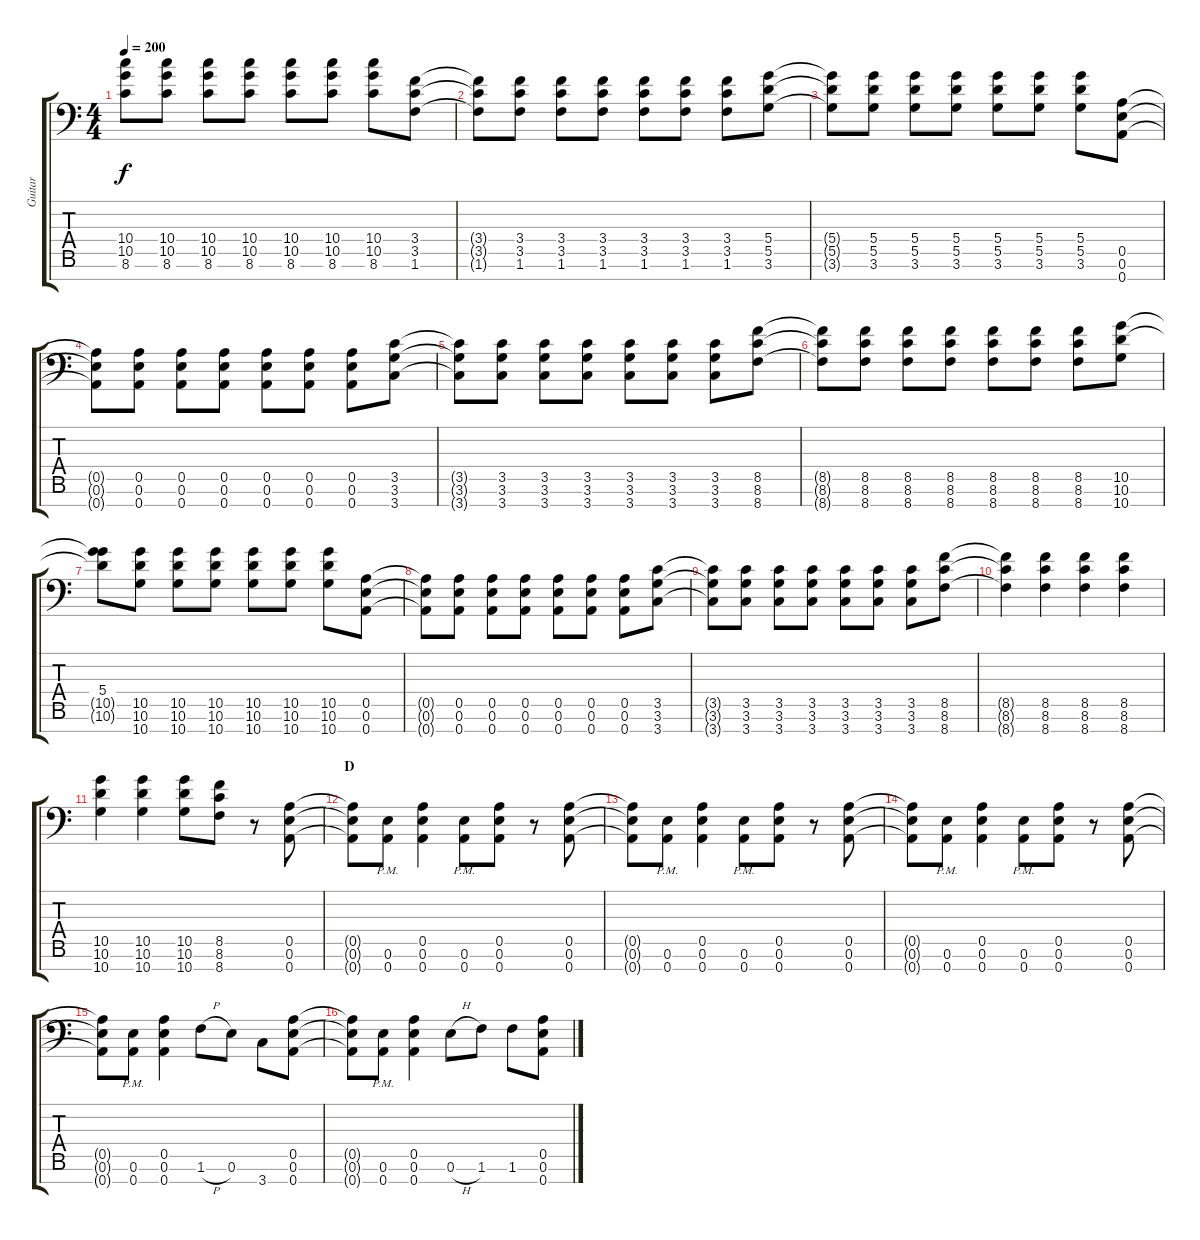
\track ("Guitar" "Guitar") {instrument distortionguitar}
\staff {score tabs}
\tuning (E4 B3 G3 D3 A2 E2 A1) {hide}
\ts (4 4)
\tempo 200
\clef f4
\ks c
(10.4{t} 10.5{t} 8.6{t}).8{dy f} (10.4 10.5 8.6).8 (10.4 10.5 8.6).8 (10.4 10.5 8.6).8 (10.4 10.5 8.6).8 (10.4 10.5 8.6).8 (10.4 10.5 8.6).8 (3.4 3.5 1.6).8 |
(3.4{t} 3.5{t} 1.6{t}).8 (3.4 3.5 1.6).8 (3.4 3.5 1.6).8 (3.4 3.5 1.6).8 (3.4 3.5 1.6).8 (3.4 3.5 1.6).8 (3.4 3.5 1.6).8 (5.4 5.5 3.6).8 |
(5.4{t} 5.5{t} 3.6{t}).8 (5.4 5.5 3.6).8 (5.4 5.5 3.6).8 (5.4 5.5 3.6).8 (5.4 5.5 3.6).8 (5.4 5.5 3.6).8 (5.4 5.5 3.6).8 (0.5 0.6 0.7).8 |
(0.5{t} 0.6{t} 0.7{t}).8 (0.5 0.6 0.7).8 (0.5 0.6 0.7).8 (0.5 0.6 0.7).8 (0.5 0.6 0.7).8 (0.5 0.6 0.7).8 (0.5 0.6 0.7).8 (3.5 3.6 3.7).8 |
(3.5{t} 3.6{t} 3.7{t}).8 (3.5 3.6 3.7).8 (3.5 3.6 3.7).8 (3.5 3.6 3.7).8 (3.5 3.6 3.7).8 (3.5 3.6 3.7).8 (3.5 3.6 3.7).8 (8.5 8.6 8.7).8 |
(8.5{t} 8.6{t} 8.7{t}).8 (8.5 8.6 8.7).8 (8.5 8.6 8.7).8 (8.5 8.6 8.7).8 (8.5 8.6 8.7).8 (8.5 8.6 8.7).8 (8.5 8.6 8.7).8 (10.5 10.6 10.7).8 |
(5.4 10.5{t} 10.6{t}).8 (10.5 10.6 10.7).8 (10.5 10.6 10.7).8 (10.5 10.6 10.7).8 (10.5 10.6 10.7).8 (10.5 10.6 10.7).8 (10.5 10.6 10.7).8 (0.5 0.6 0.7).8 |
(0.5{t} 0.6{t} 0.7{t}).8 (0.5 0.6 0.7).8 (0.5 0.6 0.7).8 (0.5 0.6 0.7).8 (0.5 0.6 0.7).8 (0.5 0.6 0.7).8 (0.5 0.6 0.7).8 (3.5 3.6 3.7).8 |
(3.5{t} 3.6{t} 3.7{t}).8 (3.5 3.6 3.7).8 (3.5 3.6 3.7).8 (3.5 3.6 3.7).8 (3.5 3.6 3.7).8 (3.5 3.6 3.7).8 (3.5 3.6 3.7).8 (8.5 8.6 8.7).8 |
(8.5{t} 8.6{t} 8.7{t}).4 (8.5 8.6 8.7).4 (8.5 8.6 8.7).4 (8.5 8.6 8.7).4 |
(10.5 10.6 10.7).4 (10.5 10.6 10.7).4 (10.5 10.6 10.7).8 (8.5 8.6 8.7).8 r.8 (0.5 0.6 0.7).8 |
\section ("" "D")
(0.5{t} 0.6{t} 0.7{t}).8 (0.6{pm} 0.7{pm}).8 (0.5 0.6 0.7).4 (0.6{pm} 0.7{pm}).8 (0.5 0.6 0.7).8 r.8 (0.5 0.6 0.7).8 |
(0.5{t} 0.6{t} 0.7{t}).8 (0.6{pm} 0.7{pm}).8 (0.5 0.6 0.7).4 (0.6{pm} 0.7{pm}).8 (0.5 0.6 0.7).8 r.8 (0.5 0.6 0.7).8 |
(0.5{t} 0.6{t} 0.7{t}).8 (0.6{pm} 0.7{pm}).8 (0.5 0.6 0.7).4 (0.6{pm} 0.7{pm}).8 (0.5 0.6 0.7).8 r.8 (0.5 0.6 0.7).8 |
(0.5{t} 0.6{t} 0.7{t}).8 (0.6{pm} 0.7{pm}).8 (0.5 0.6 0.7).4 1.6{h}.8 0.6.8 3.7.8 (0.5 0.6 0.7).8 |
(0.5{t} 0.6{t} 0.7{t}).8 (0.6{pm} 0.7{pm}).8 (0.5 0.6 0.7).4 0.6{h}.8 1.6.8 1.6.8 (0.5 0.6 0.7).8
